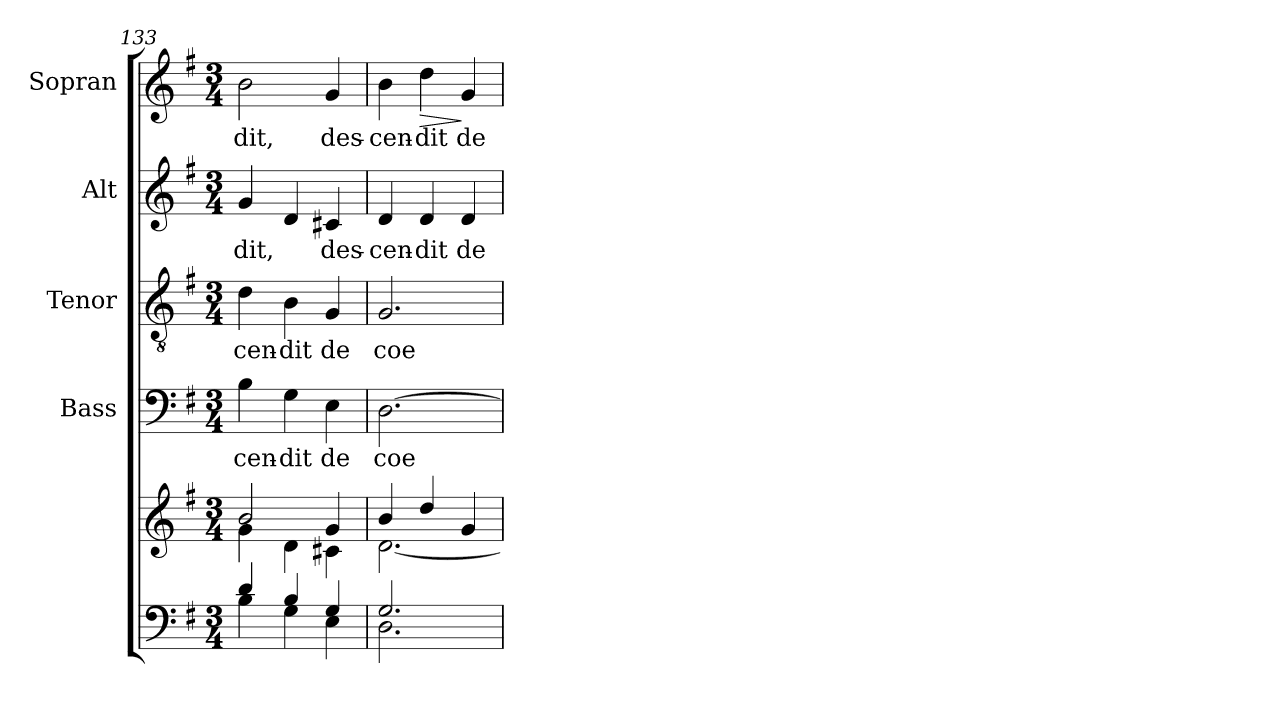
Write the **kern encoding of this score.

**kern	**kern	**kern	**text	**kern	**text	**kern	**text	**kern	**text	**dynam
*part5	*part5	*part4	*part4	*part3	*part3	*part2	*part2	*part1	*part1	*part1
*staff6	*staff5	*staff4	*staff4	*staff3	*staff3	*staff2	*staff2	*staff1	*staff1	*staff1
*	*	*I"Bass	*	*I"Tenor	*	*I"Alt	*	*I"Sopran	*	*
*	*	*I'B.	*	*I'T.	*	*I'A.	*	*I'S.	*	*
*clefF4	*clefG2	*clefF4	*	*clefGv2	*	*clefG2	*	*clefG2	*	*
*k[f#]	*k[f#]	*k[f#]	*	*k[f#]	*	*k[f#]	*	*k[f#]	*	*
*G:	*G:	*G:	*	*G:	*	*G:	*	*G:	*	*
*M3/4	*M3/4	*M3/4	*	*M3/4	*	*M3/4	*	*M3/4	*	*
=133	=133	=133	=133	=133	=133	=133	=133	=133	=133	=133
*^	*^	*	*	*	*	*	*	*	*	*
!	!	!	!	!	!LO:LY:b	!	!LO:LY:b	!	!LO:LY:b	!	!LO:LY:b	!
4d/	4B\	2b/	4g\	4B\	-cen-	4d\	-cen-	4g/	-dit,	2b\	-dit,	.
!	!	!	!	!	!LO:LY:b	!	!LO:LY:b	!	!	!	!	!
4B/	4G\	.	4d\	4G\	-dit	4B\	-dit	4d/	.	.	.	.
!	!	!	!	!	!LO:LY:b	!	!LO:LY:b	!	!LO:LY:b	!	!LO:LY:b	!
4G/	4E\	4g/	4c#X\	4E\	de	4G/	de	4c#X/	des-	4g/	des-	.
=134	=134	=134	=134	=134	=134	=134	=134	=134	=134	=134	=134	=134
!	!	!	!	!	!LO:LY:b	!	!LO:LY:b	!	!LO:LY:b	!	!LO:LY:b	!
2.G/	2.D\	4b/	[<2.d\	[2.D\	coe-	2.G/	coe-	4d/	-cen-	4b\	-cen-	.
!	!	!	!	!	!	!	!	!	!LO:LY:b	!	!LO:LY:b	!LO:HP:b
.	.	4dd/	.	.	.	.	.	4d/	-dit	4dd\	-dit	>
!	!	!	!	!	!	!	!	!	!LO:LY:b	!	!LO:LY:b	!
.	.	4g/	.	.	.	.	.	4d/	de	4g/	de	]
*v	*v	*	*	*	*	*	*	*	*	*	*	*
*	*v	*v	*	*	*	*	*	*	*	*	*
=	=	=	=	=	=	=	=	=	=	=
*-	*-	*-	*-	*-	*-	*-	*-	*-	*-	*-
